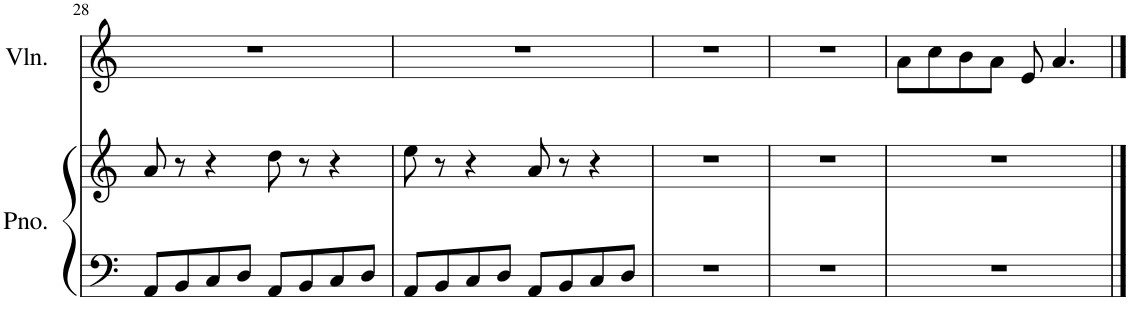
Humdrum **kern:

**kern	**kern	**kern
*part2	*part2	*part1
*staff3	*staff2	*staff1
*I"Piano	*	*I"Violin
*I'Pno.	*	*I'Vln.
!!LO:PB:g=z
*clefF4	*clefG2	*clefG2
*k[]	*k[]	*k[]
*M4/4	*M4/4	*M4/4
=28	=28	=28
8AA/L	8a/	1r
8BB/	8r	.
8C/	4r	.
8D/J	.	.
8AA/L	8dd\	.
8BB/	8r	.
8C/	4r	.
8D/J	.	.
=29	=29	=29
8AA/L	8ee\	1r
8BB/	8r	.
8C/	4r	.
8D/J	.	.
8AA/L	8a/	.
8BB/	8r	.
8C/	4r	.
8D/J	.	.
=30	=30	=30
1r	1r	1r
=31	=31	=31
1r	1r	1r
=32	=32	=32
1r	1r	8a\L
.	.	8cc\
.	.	8b\
.	.	8a\J
.	.	8e/
.	.	4.a/
==	==	==
*-	*-	*-
